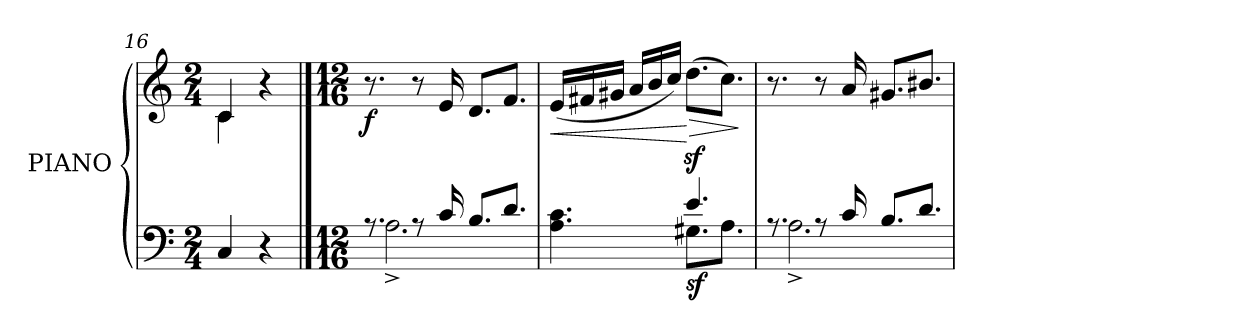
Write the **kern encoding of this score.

**kern	**kern	**dynam
*part1	*part1	*part1
*staff2	*staff1	*staff1/2
*I"PIANO	*	*
*I'Pno.	*	*
*clefF4	*clefG2	*
*k[]	*k[]	*
*M2/4	*M2/4	*
=16	=16	=16
*	*^	*
4C/	4c/	4c\	.
4r	4r	4ryy	.
*	*v	*v	*
!!LO:LB:g=z
==1	==1	==1
*M12/16	*M12/16	*
*^	*^	*
!	!	!LO:TX:a:B:t=Allegro ma non troppo	!	!
!	!	!LO:TX:b:i:t=marcato	!	!
!	!	!	!	!LO:DY:b
*	*	*v	*v	*
8.rA	2.A^\	8.r	f
8rA	.	8r	.
16c/	.	16e/	.
8.B/L	.	8.d/L	.
8.d/J	.	8.f/J	.
=2	=2	=2	=2
!	!	!	!LO:HP:b
4.A\ 4.c\	4.ryy	(<16e/LL	<
.	.	16f#X/	.
.	.	16g#X/JJ	.
.	.	16a/LL	.
.	.	16b/	.
.	.	16cc/JJ)	.
!	!	!	!LO:HP:n=1:b
!	!	!	!LO:DY:n=1:b=2
4.e/	8.G#X\L	(>8.ddz<\L	[ > sf
.	8.A\J	8.cc\J)	.
*v	*v	*	*
.	.	]
=3	=3	=3
*^	*	*
8.rA	2.A^\	8.r	.
8rA	.	8r	.
16c/	.	16a/	.
8.B/L	.	8.g#X/L	.
8.d/J	.	8.b#X/J	.
*v	*v	*	*
=	=	=
*-	*-	*-
